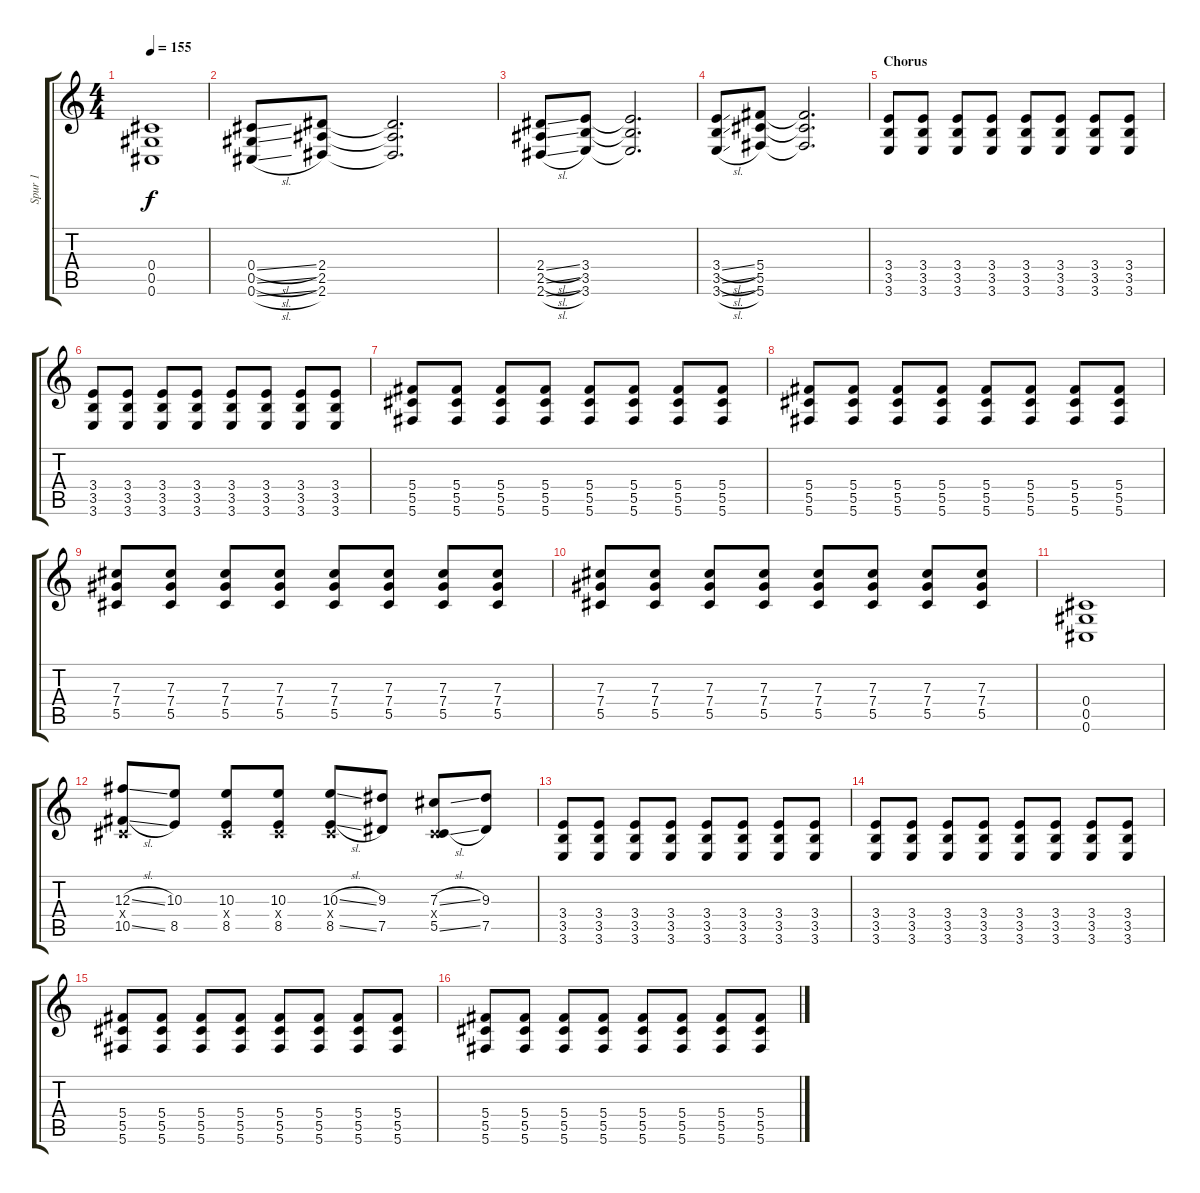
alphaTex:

\track ("Spur 1" "Spur 1") {instrument overdrivenguitar}
\staff {score tabs}
\tuning (Eb4 Bb3 Gb3 Db3 Ab2 Db2) {hide}
\ts (4 4)
\tempo 155
\clef g2
\ks c
(0.4 0.5 0.6).1{dy f} |
(0.4{sl} 0.5{sl} 0.6{sl}).8 (2.4 2.5 2.6).8 (2.4{t} 2.5{t} 2.6{t}).2{d} |
(2.4{sl} 2.5{sl} 2.6{sl}).8 (3.4 3.5 3.6).8 (3.4{t} 3.5{t} 3.6{t}).2{d} |
(3.4{sl} 3.5{sl} 3.6{sl}).8 (5.4 5.5 5.6).8 (5.4{t} 5.5{t} 5.6{t}).2{d} |
\section ("" "Chorus")
(3.4 3.5 3.6).8 (3.4 3.5 3.6).8 (3.4 3.5 3.6).8 (3.4 3.5 3.6).8 (3.4 3.5 3.6).8 (3.4 3.5 3.6).8 (3.4 3.5 3.6).8 (3.4 3.5 3.6).8 |
(3.4 3.5 3.6).8 (3.4 3.5 3.6).8 (3.4 3.5 3.6).8 (3.4 3.5 3.6).8 (3.4 3.5 3.6).8 (3.4 3.5 3.6).8 (3.4 3.5 3.6).8 (3.4 3.5 3.6).8 |
(5.4 5.5 5.6).8 (5.4 5.5 5.6).8 (5.4 5.5 5.6).8 (5.4 5.5 5.6).8 (5.4 5.5 5.6).8 (5.4 5.5 5.6).8 (5.4 5.5 5.6).8 (5.4 5.5 5.6).8 |
(5.4 5.5 5.6).8 (5.4 5.5 5.6).8 (5.4 5.5 5.6).8 (5.4 5.5 5.6).8 (5.4 5.5 5.6).8 (5.4 5.5 5.6).8 (5.4 5.5 5.6).8 (5.4 5.5 5.6).8 |
(7.3 7.4 5.5).8 (7.3 7.4 5.5).8 (7.3 7.4 5.5).8 (7.3 7.4 5.5).8 (7.3 7.4 5.5).8 (7.3 7.4 5.5).8 (7.3 7.4 5.5).8 (7.3 7.4 5.5).8 |
(7.3 7.4 5.5).8 (7.3 7.4 5.5).8 (7.3 7.4 5.5).8 (7.3 7.4 5.5).8 (7.3 7.4 5.5).8 (7.3 7.4 5.5).8 (7.3 7.4 5.5).8 (7.3 7.4 5.5).8 |
(0.4 0.5 0.6).1 |
(12.3{sl} 0.4{x} 10.5{sl}).8 (10.3 8.5).8 (10.3 0.4{x} 8.5).8 (10.3 0.4{x} 8.5).8 (10.3{sl} 0.4{x} 8.5{sl}).8 (9.3 7.5).8 (7.3{sl} 0.4{x} 5.5{sl}).8 (9.3 7.5).8 |
(3.4 3.5 3.6).8 (3.4 3.5 3.6).8 (3.4 3.5 3.6).8 (3.4 3.5 3.6).8 (3.4 3.5 3.6).8 (3.4 3.5 3.6).8 (3.4 3.5 3.6).8 (3.4 3.5 3.6).8 |
(3.4 3.5 3.6).8 (3.4 3.5 3.6).8 (3.4 3.5 3.6).8 (3.4 3.5 3.6).8 (3.4 3.5 3.6).8 (3.4 3.5 3.6).8 (3.4 3.5 3.6).8 (3.4 3.5 3.6).8 |
(5.4 5.5 5.6).8 (5.4 5.5 5.6).8 (5.4 5.5 5.6).8 (5.4 5.5 5.6).8 (5.4 5.5 5.6).8 (5.4 5.5 5.6).8 (5.4 5.5 5.6).8 (5.4 5.5 5.6).8 |
(5.4 5.5 5.6).8 (5.4 5.5 5.6).8 (5.4 5.5 5.6).8 (5.4 5.5 5.6).8 (5.4 5.5 5.6).8 (5.4 5.5 5.6).8 (5.4 5.5 5.6).8 (5.4 5.5 5.6).8
